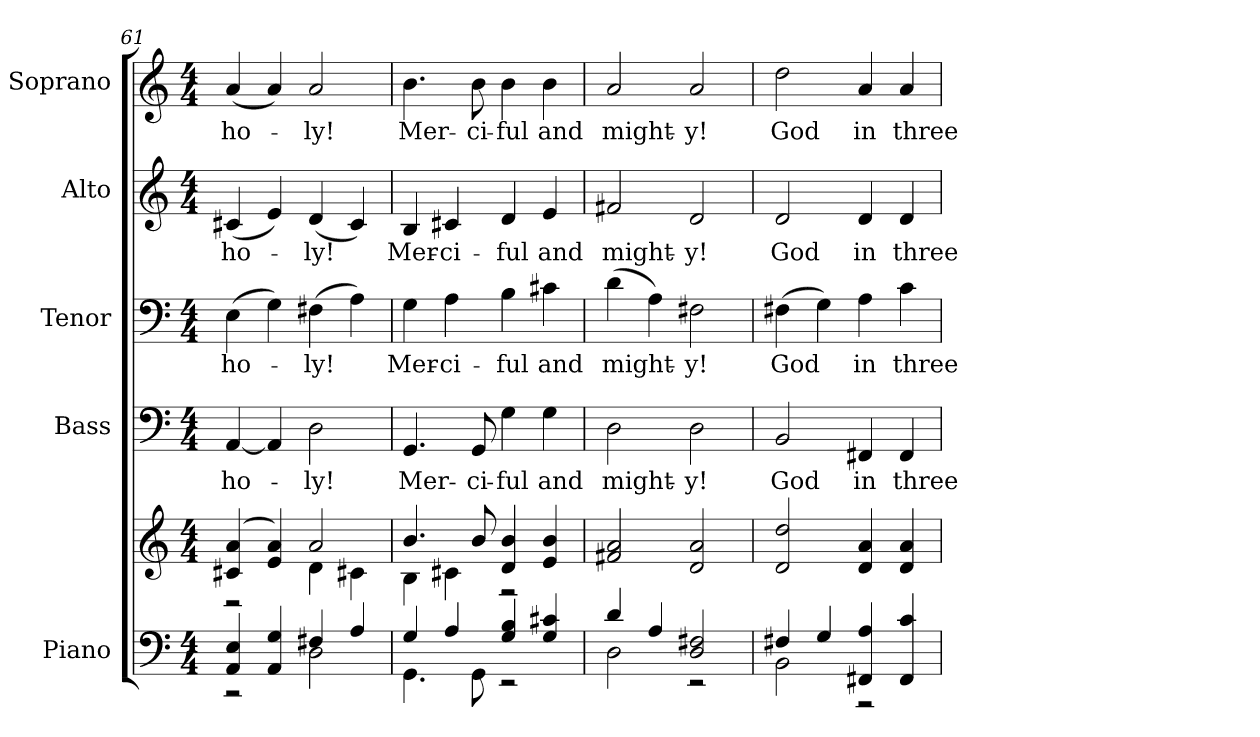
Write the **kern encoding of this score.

**kern	**kern	**kern	**text	**kern	**text	**kern	**text	**kern	**text
*part5	*part5	*part4	*part4	*part3	*part3	*part2	*part2	*part1	*part1
*staff6	*staff5	*staff4	*staff4	*staff3	*staff3	*staff2	*staff2	*staff1	*staff1
*I"Piano	*	*I"Bass	*	*I"Tenor	*	*I"Alto	*	*I"Soprano	*
*I'Pno.	*	*I'B.	*	*I'T.	*	*I'A.	*	*I'S.	*
!!LO:PB:g=z
*clefF4	*clefG2	*clefF4	*	*clefF4	*	*clefG2	*	*clefG2	*
*k[]	*k[]	*k[]	*	*k[]	*	*k[]	*	*k[]	*
*C:	*C:	*C:	*	*C:	*	*C:	*	*C:	*
*M4/4	*M4/4	*M4/4	*	*M4/4	*	*M4/4	*	*M4/4	*
=61	=61	=61	=61	=61	=61	=61	=61	=61	=61
*^	*^	*	*	*	*	*	*	*	*
!	!	!	!	!	!LO:LY:b:color=#000000	!	!	!	!	!	!
!	!	!	!	!	!	!	!LO:LY:b:color=#000000	!	!	!	!
!	!	!	!	!	!	!	!	!	!LO:LY:b:color=#000000	!	!
!	!	!	!	!	!	!	!	!	!	!	!LO:LY:b:color=#000000
4AAi/ 4Ei	2r	(4c#Xi/ 4ai	2r	[<4AAi/	ho-	(4Ei\	ho-	(4c#Xi/	ho-	(4ai/	ho-
4AAi/ 4Gi	.	4ei/ 4ai)	.	4AAi/]	.	4Gi\)	.	4ei/)	.	4ai/)	.
!	!	!	!	!	!LO:LY:b:color=#000000	!	!	!	!	!	!
!	!	!	!	!	!	!	!LO:LY:b:color=#000000	!	!	!	!
!	!	!	!	!	!	!	!	!	!LO:LY:b:color=#000000	!	!
!	!	!	!	!	!	!	!	!	!	!	!LO:LY:b:color=#000000
4F#Xi/	2Di\	2ai/	4di\	2Di\	-ly!	(4F#Xi\	-ly!	(4di/	-ly!	2ai/	-ly!
4Ai/	.	.	4c#Xi\	.	.	4Ai\)	.	4c#i/)	.	.	.
=62	=62	=62	=62	=62	=62	=62	=62	=62	=62	=62	=62
!	!	!	!	!	!LO:LY:b:color=#000000	!	!	!	!	!	!
!	!	!	!	!	!	!	!LO:LY:b:color=#000000	!	!	!	!
!	!	!	!	!	!	!	!	!	!LO:LY:b:color=#000000	!	!
!	!	!	!	!	!	!	!	!	!	!	!LO:LY:b:color=#000000
4Gi/	4.GGi\	4.bi/	4Bi\	4.GGi/	Mer-	4Gi\	Mer-	4Bi/	Mer-	4.bi\	Mer-
!	!	!	!	!	!	!	!LO:LY:b:color=#000000	!	!	!	!
!	!	!	!	!	!	!	!	!	!LO:LY:b:color=#000000	!	!
4Ai/	.	.	4c#Xi\	.	.	4Ai\	-ci-	4c#Xi/	-ci-	.	.
!	!	!	!	!	!LO:LY:b:color=#000000	!	!	!	!	!	!
!	!	!	!	!	!	!	!	!	!	!	!LO:LY:b:color=#000000
.	8GGi\	8bi/	.	8GGi/	-ci-	.	.	.	.	8bi\	-ci-
!	!	!	!	!	!LO:LY:b:color=#000000	!	!	!	!	!	!
!	!	!	!	!	!	!	!LO:LY:b:color=#000000	!	!	!	!
!	!	!	!	!	!	!	!	!	!LO:LY:b:color=#000000	!	!
!	!	!	!	!	!	!	!	!	!	!	!LO:LY:b:color=#000000
4Gi/ 4Bi	2r	4di/ 4bi	2r	4Gi\	-ful	4Bi\	-ful	4di/	-ful	4bi\	-ful
!	!	!	!	!	!LO:LY:b:color=#000000	!	!	!	!	!	!
!	!	!	!	!	!	!	!LO:LY:b:color=#000000	!	!	!	!
!	!	!	!	!	!	!	!	!	!LO:LY:b:color=#000000	!	!
!	!	!	!	!	!	!	!	!	!	!	!LO:LY:b:color=#000000
4Gi/ 4c#Xi	.	4ei/ 4bi	.	4Gi\	and	4c#Xi\	and	4ei/	and	4bi\	and
*	*	*v	*v	*	*	*	*	*	*	*	*
!!LO:PB:g=z
=63	=63	=63	=63	=63	=63	=63	=63	=63	=63	=63
!	!	!	!	!LO:LY:b:color=#000000	!	!	!	!	!	!
!	!	!	!	!	!	!LO:LY:b:color=#000000	!	!	!	!
!	!	!	!	!	!	!	!	!LO:LY:b:color=#000000	!	!
!	!	!	!	!	!	!	!	!	!	!LO:LY:b:color=#000000
4di/	2Di\	2f#Xi/ 2ai	2Di\	might-	(4di\	might-	2f#Xi/	might-	2ai/	might-
4Ai/	.	.	.	.	4Ai\)	.	.	.	.	.
!	!	!	!	!LO:LY:b:color=#000000	!	!	!	!	!	!
!	!	!	!	!	!	!LO:LY:b:color=#000000	!	!	!	!
!	!	!	!	!	!	!	!	!LO:LY:b:color=#000000	!	!
!	!	!	!	!	!	!	!	!	!	!LO:LY:b:color=#000000
2Di/ 2F#Xi	2r	2di/ 2ai	2Di\	-y!	2F#Xi\	-y!	2di/	-y!	2ai/	-y!
=64	=64	=64	=64	=64	=64	=64	=64	=64	=64	=64
!	!	!	!	!LO:LY:b:color=#000000	!	!	!	!	!	!
!	!	!	!	!	!	!LO:LY:b:color=#000000	!	!	!	!
!	!	!	!	!	!	!	!	!LO:LY:b:color=#000000	!	!
!	!	!	!	!	!	!	!	!	!	!LO:LY:b:color=#000000
4F#Xi/	2BBi\	2di/ 2ddi	2BBi/	God	(4F#Xi\	God	2di/	God	2ddi\	God
4Gi/	.	.	.	.	4Gi\)	.	.	.	.	.
!	!	!	!	!LO:LY:b:color=#000000	!	!	!	!	!	!
!	!	!	!	!	!	!LO:LY:b:color=#000000	!	!	!	!
!	!	!	!	!	!	!	!	!LO:LY:b:color=#000000	!	!
!	!	!	!	!	!	!	!	!	!	!LO:LY:b:color=#000000
4FF#Xi/ 4Ai	2r	4di/ 4ai	4FF#Xi/	in	4Ai\	in	4di/	in	4ai/	in
!	!	!	!	!LO:LY:b:color=#000000	!	!	!	!	!	!
!	!	!	!	!	!	!LO:LY:b:color=#000000	!	!	!	!
!	!	!	!	!	!	!	!	!LO:LY:b:color=#000000	!	!
!	!	!	!	!	!	!	!	!	!	!LO:LY:b:color=#000000
4FF#i/ 4ci	.	4di/ 4ai	4FF#i/	three	4ci\	three	4di/	three	4ai/	three
*v	*v	*	*	*	*	*	*	*	*	*
=	=	=	=	=	=	=	=	=	=
*-	*-	*-	*-	*-	*-	*-	*-	*-	*-
